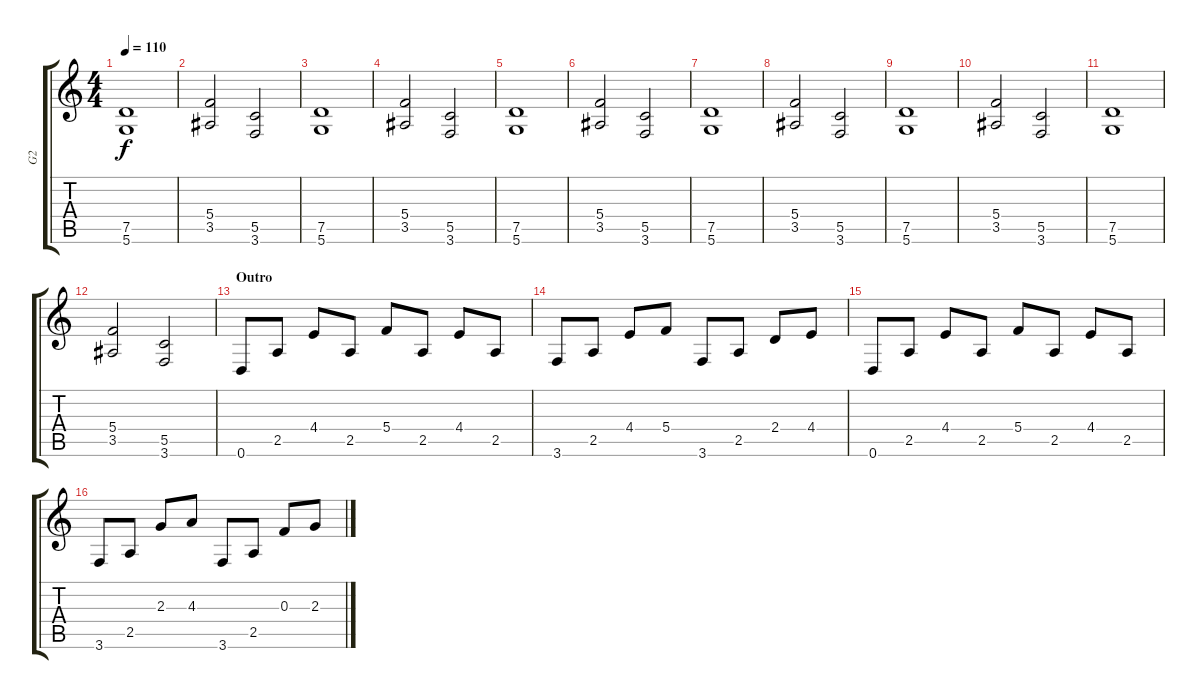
\track ("G2" "G2") {instrument acousticguitarsteel}
\staff {score tabs}
\tuning (D4 A3 F3 C3 G2 D2) {hide}
\ts (4 4)
\tempo 110
\clef g2
\ks c
(7.5 5.6).1{dy f instrument distortionguitar} |
(5.4 3.5).2 (5.5 3.6).2 |
(7.5 5.6).1 |
(5.4 3.5).2 (5.5 3.6).2 |
(7.5 5.6).1{instrument distortionguitar} |
(5.4 3.5).2 (5.5 3.6).2 |
(7.5 5.6).1 |
(5.4 3.5).2 (5.5 3.6).2 |
(7.5 5.6).1{instrument distortionguitar} |
(5.4 3.5).2 (5.5 3.6).2 |
(7.5 5.6).1 |
(5.4 3.5).2 (5.5 3.6).2 |
\section ("" "Outro")
0.6.8{instrument acousticguitarsteel} 2.5.8 4.4.8 2.5.8 5.4.8 2.5.8 4.4.8 2.5.8 |
3.6.8 2.5.8 4.4.8 5.4.8 3.6.8 2.5.8 2.4.8 4.4.8 |
0.6.8 2.5.8 4.4.8 2.5.8 5.4.8 2.5.8 4.4.8 2.5.8 |
3.6.8 2.5.8 2.3.8 4.3.8 3.6.8 2.5.8 0.3.8 2.3.8
